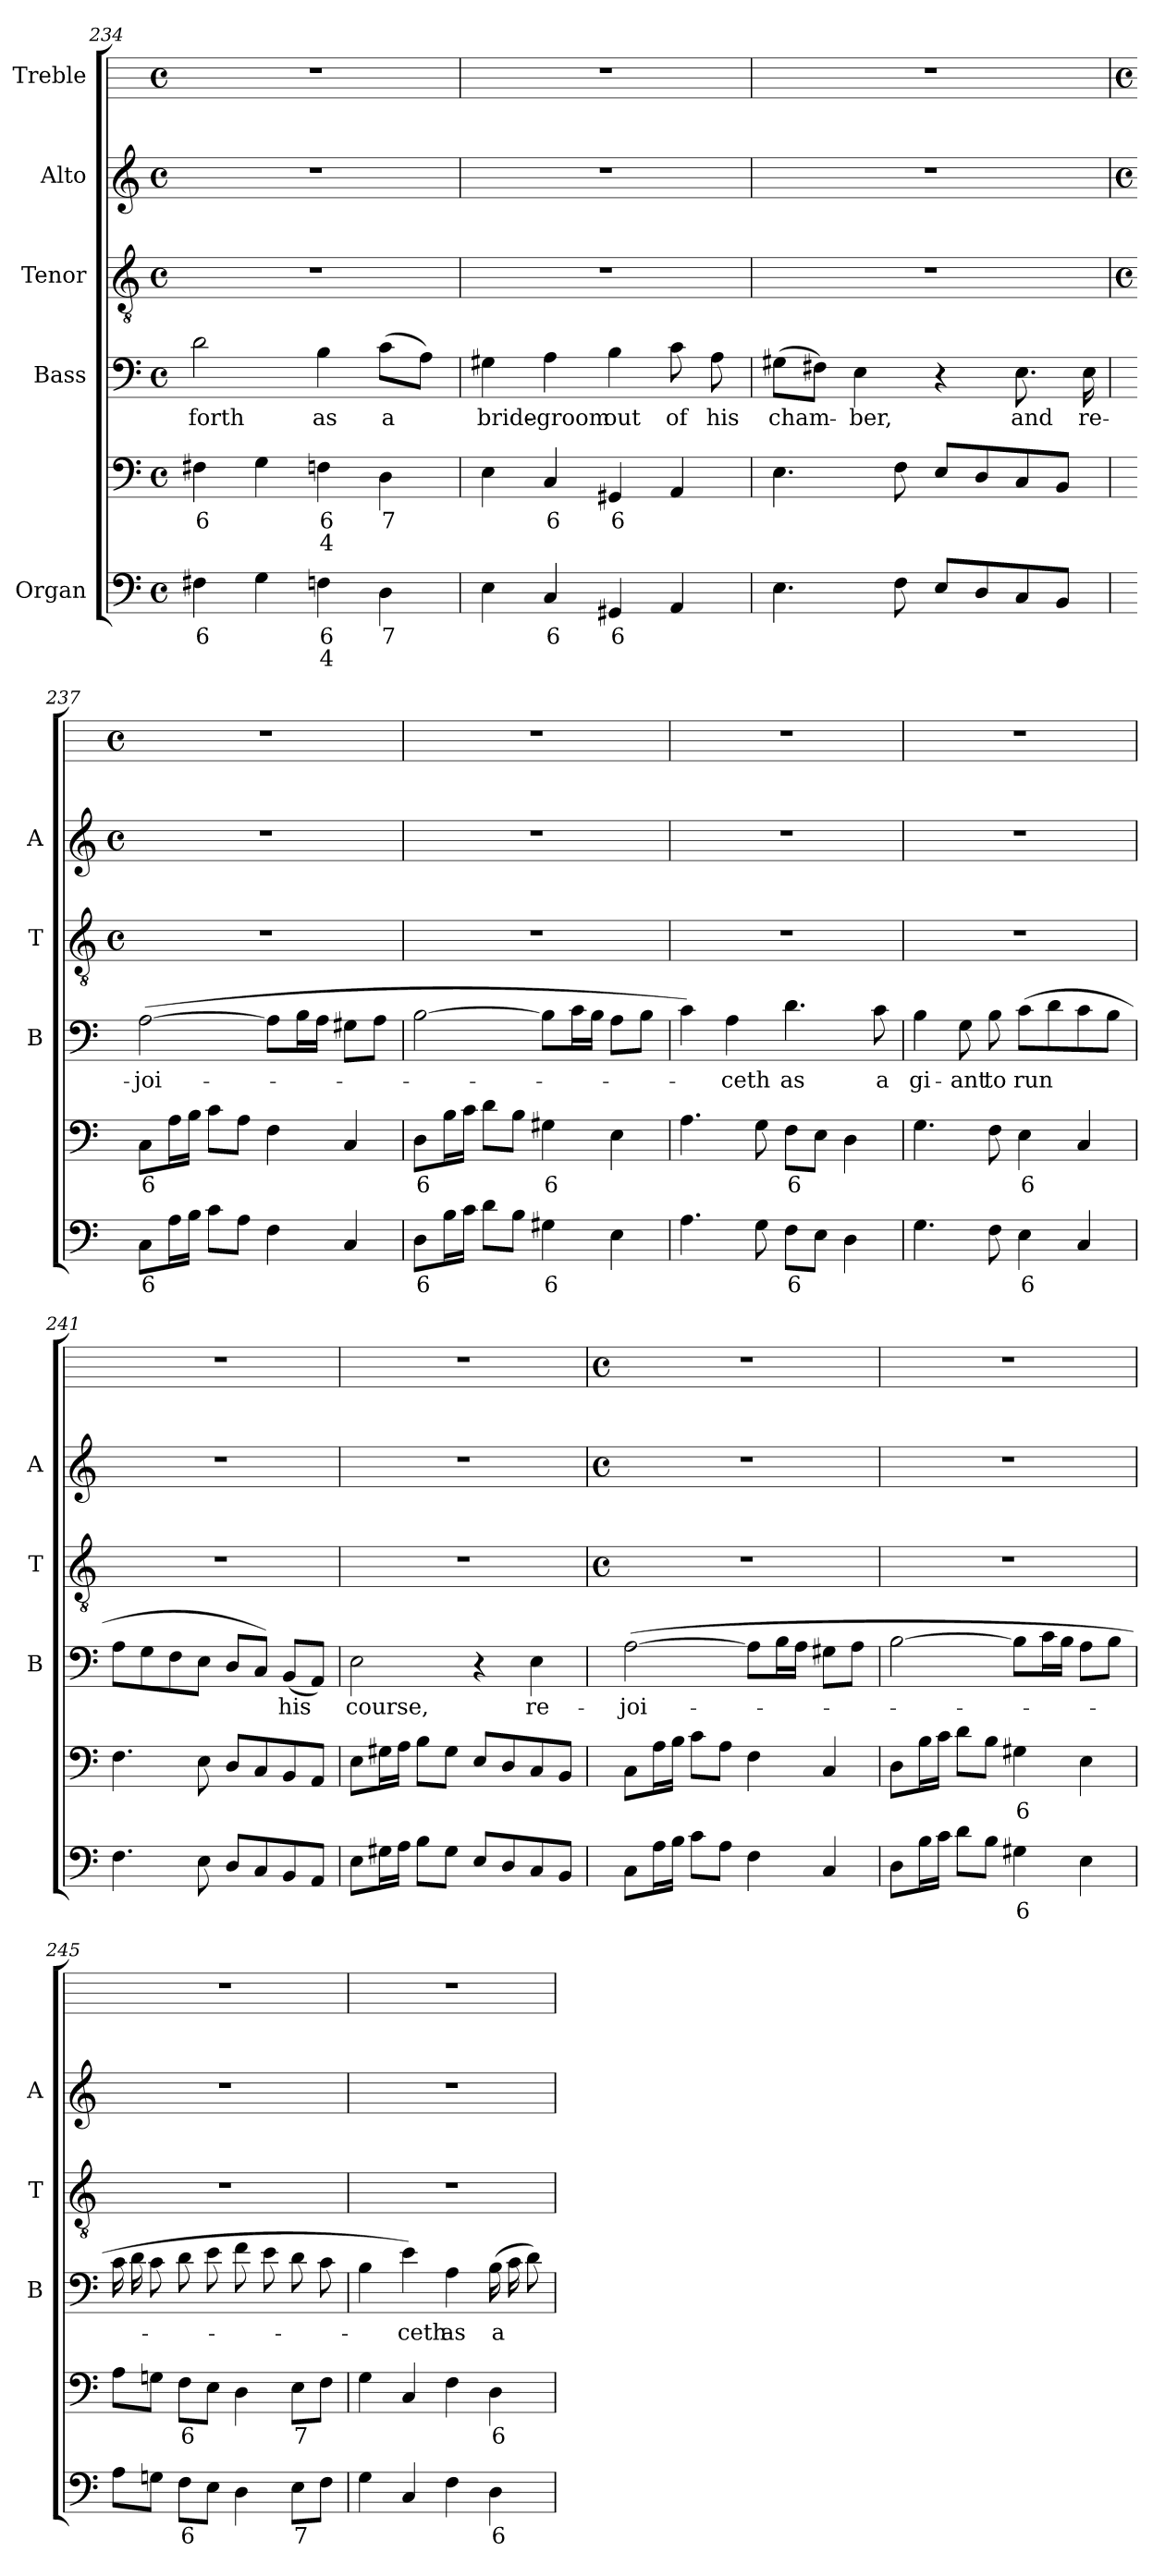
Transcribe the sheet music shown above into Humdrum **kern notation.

**kern	**text	**text	**kern	**text	**text	**kern	**text	**kern	**kern	**kern
*part5	*part5	*part5	*part5	*part5	*part5	*part4	*part4	*part3	*part2	*part1
*staff6	*staff6	*staff6	*staff5	*staff5	*staff5	*staff4	*staff4	*staff3	*staff2	*staff1
*I"Organ	*	*	*	*	*	*I"Bass	*	*I"Tenor	*I"Alto	*I"Treble
*	*	*	*	*	*	*I'B	*	*I'T	*I'A	*
*clefF4	*	*	*clefF4	*	*	*clefF4	*	*clefGv2	*clefG2	*
*k[]	*	*	*k[]	*	*	*k[]	*	*k[]	*k[]	*
*C:	*	*	*C:	*	*	*C:	*	*C:	*C:	*
*M4/4	*	*	*M4/4	*	*	*M4/4	*	*M4/4	*M4/4	*M4/4
*met(c)	*	*	*met(c)	*	*	*met(c)	*	*met(c)	*met(c)	*met(c)
=234	=234	=234	=234	=234	=234	=234	=234	=234	=234	=234
!	!LO:LY:b	!	!	!LO:LY:b	!	!	!LO:LY:b	!	!	!
4F#X	6	.	4F#X	6	.	2d	forth	1r	1r	1r
4G	.	.	4G	.	.	.	.	.	.	.
!	!LO:LY:b	!LO:LY:b	!	!LO:LY:b	!LO:LY:b	!	!LO:LY:b	!	!	!
4Fn	6	4	4Fn	6	4	4B	as	.	.	.
!	!LO:LY:b	!	!	!LO:LY:b	!	!	!LO:LY:b	!	!	!
4D	7	.	4D	7	.	(>8cL	a	.	.	.
.	.	.	.	.	.	8AJ)	.	.	.	.
=235	=235	=235	=235	=235	=235	=235	=235	=235	=235	=235
!	!	!	!	!	!	!	!LO:LY:b	!	!	!
4E	.	.	4E	.	.	4G#X	bride-	1r	1r	1r
!	!LO:LY:b	!	!	!LO:LY:b	!	!	!LO:LY:b	!	!	!
4C	6	.	4C	6	.	4A	-groom	.	.	.
!	!LO:LY:b	!	!	!LO:LY:b	!	!	!LO:LY:b	!	!	!
4GG#X	6	.	4GG#X	6	.	4B	out	.	.	.
!	!	!	!	!	!	!	!LO:LY:b	!	!	!
4AA	.	.	4AA	.	.	8c	of	.	.	.
!	!	!	!	!	!	!	!LO:LY:b	!	!	!
.	.	.	.	.	.	8A	his	.	.	.
=236	=236	=236	=236	=236	=236	=236	=236	=236	=236	=236
!	!	!	!	!	!	!	!LO:LY:b	!	!	!
4.E	.	.	4.E	.	.	(>8G#XL	cham-	1r	1r	1r
.	.	.	.	.	.	8F#XJ)	.	.	.	.
!	!	!	!	!	!	!	!LO:LY:b	!	!	!
.	.	.	.	.	.	4E	ber,	.	.	.
8F	.	.	8F	.	.	.	.	.	.	.
8EL	.	.	8EL	.	.	4r	.	.	.	.
8D	.	.	8D	.	.	.	.	.	.	.
!	!	!	!	!	!	!	!LO:LY:b	!	!	!
8C	.	.	8C	.	.	8.E	and	.	.	.
8BBJ	.	.	8BBJ	.	.	.	.	.	.	.
!	!	!	!	!	!	!	!LO:LY:b	!	!	!
.	.	.	.	.	.	16E	re-	.	.	.
!!LO:LB:g=z
=237	=237	=237	=237	=237	=237	=237	=237	=237	=237	=237
*	*	*	*	*	*	*	*	*M4/4	*M4/4	*M4/4
*	*	*	*	*	*	*	*	*met(c)	*met(c)	*met(c)
!	!LO:LY:b	!	!	!LO:LY:b	!	!	!LO:LY:b	!	!	!
8CL	6	.	8CL	6	.	(>[2A	-joi-	1r	1r	1r
16AL	.	.	16AL	.	.	.	.	.	.	.
16BJJ	.	.	16BJJ	.	.	.	.	.	.	.
8cL	.	.	8cL	.	.	.	.	.	.	.
8AJ	.	.	8AJ	.	.	.	.	.	.	.
4F	.	.	4F	.	.	8AL]	.	.	.	.
.	.	.	.	.	.	16BL	.	.	.	.
.	.	.	.	.	.	16AJJ	.	.	.	.
4C	.	.	4C	.	.	8G#XL	.	.	.	.
.	.	.	.	.	.	8AJ	.	.	.	.
=238	=238	=238	=238	=238	=238	=238	=238	=238	=238	=238
!	!LO:LY:b	!	!	!LO:LY:b	!	!	!	!	!	!
8DL	6	.	8DL	6	.	[2B	.	1r	1r	1r
16BL	.	.	16BL	.	.	.	.	.	.	.
16cJJ	.	.	16cJJ	.	.	.	.	.	.	.
8dL	.	.	8dL	.	.	.	.	.	.	.
8BJ	.	.	8BJ	.	.	.	.	.	.	.
!	!LO:LY:b	!	!	!LO:LY:b	!	!	!	!	!	!
4G#X	6	.	4G#X	6	.	8BL]	.	.	.	.
.	.	.	.	.	.	16cL	.	.	.	.
.	.	.	.	.	.	16BJJ	.	.	.	.
4E	.	.	4E	.	.	8AL	.	.	.	.
.	.	.	.	.	.	8BJ	.	.	.	.
=239	=239	=239	=239	=239	=239	=239	=239	=239	=239	=239
4.A	.	.	4.A	.	.	4c)	.	1r	1r	1r
!	!	!	!	!	!	!	!LO:LY:b	!	!	!
.	.	.	.	.	.	4A	ceth	.	.	.
8G	.	.	8G	.	.	.	.	.	.	.
!	!LO:LY:b	!	!	!LO:LY:b	!	!	!LO:LY:b	!	!	!
8FL	6	.	8FL	6	.	4.d	as	.	.	.
8EJ	.	.	8EJ	.	.	.	.	.	.	.
4D	.	.	4D	.	.	.	.	.	.	.
!	!	!	!	!	!	!	!LO:LY:b	!	!	!
.	.	.	.	.	.	8c	a	.	.	.
=240	=240	=240	=240	=240	=240	=240	=240	=240	=240	=240
!	!	!	!	!	!	!	!LO:LY:b	!	!	!
4.G	.	.	4.G	.	.	4B	gi-	1r	1r	1r
!	!	!	!	!	!	!	!LO:LY:b	!	!	!
.	.	.	.	.	.	8G	-ant	.	.	.
!	!	!	!	!	!	!	!LO:LY:b	!	!	!
8F	.	.	8F	.	.	8B	to	.	.	.
!	!LO:LY:b	!	!	!LO:LY:b	!	!	!LO:LY:b	!	!	!
4E	6	.	4E	6	.	(>8cL	run	.	.	.
.	.	.	.	.	.	8d	.	.	.	.
4C	.	.	4C	.	.	8c	.	.	.	.
.	.	.	.	.	.	8BJ	.	.	.	.
=241	=241	=241	=241	=241	=241	=241	=241	=241	=241	=241
4.F	.	.	4.F	.	.	8AL	.	1r	1r	1r
.	.	.	.	.	.	8G	.	.	.	.
.	.	.	.	.	.	8F	.	.	.	.
8E	.	.	8E	.	.	8EJ	.	.	.	.
8DL	.	.	8DL	.	.	8DL	.	.	.	.
8C	.	.	8C	.	.	8CJ)	.	.	.	.
!	!	!	!	!	!	!	!LO:LY:b	!	!	!
8BB	.	.	8BB	.	.	(<8BBL	his	.	.	.
8AAJ	.	.	8AAJ	.	.	8AAJ)	.	.	.	.
=242	=242	=242	=242	=242	=242	=242	=242	=242	=242	=242
!	!	!	!	!	!	!	!LO:LY:b	!	!	!
8EL	.	.	8EL	.	.	2E	course,	1r	1r	1r
16G#XL	.	.	16G#XL	.	.	.	.	.	.	.
16AJJ	.	.	16AJJ	.	.	.	.	.	.	.
8BL	.	.	8BL	.	.	.	.	.	.	.
8G#J	.	.	8G#J	.	.	.	.	.	.	.
8EL	.	.	8EL	.	.	4r	.	.	.	.
8D	.	.	8D	.	.	.	.	.	.	.
!	!	!	!	!	!	!	!LO:LY:b	!	!	!
8C	.	.	8C	.	.	4E	re-	.	.	.
8BBJ	.	.	8BBJ	.	.	.	.	.	.	.
!!LO:LB:g=z
=243	=243	=243	=243	=243	=243	=243	=243	=243	=243	=243
*	*	*	*	*	*	*	*	*M4/4	*M4/4	*M4/4
*	*	*	*	*	*	*	*	*met(c)	*met(c)	*met(c)
!	!	!	!	!	!	!	!LO:LY:b	!	!	!
8CL	.	.	8CL	.	.	(>[2A	-joi-	1r	1r	1r
16AL	.	.	16AL	.	.	.	.	.	.	.
16BJJ	.	.	16BJJ	.	.	.	.	.	.	.
8cL	.	.	8cL	.	.	.	.	.	.	.
8AJ	.	.	8AJ	.	.	.	.	.	.	.
4F	.	.	4F	.	.	8AL]	.	.	.	.
.	.	.	.	.	.	16BL	.	.	.	.
.	.	.	.	.	.	16AJJ	.	.	.	.
4C	.	.	4C	.	.	8G#XL	.	.	.	.
.	.	.	.	.	.	8AJ	.	.	.	.
=244	=244	=244	=244	=244	=244	=244	=244	=244	=244	=244
8DL	.	.	8DL	.	.	[2B	.	1r	1r	1r
16BL	.	.	16BL	.	.	.	.	.	.	.
16cJJ	.	.	16cJJ	.	.	.	.	.	.	.
8dL	.	.	8dL	.	.	.	.	.	.	.
8BJ	.	.	8BJ	.	.	.	.	.	.	.
!	!LO:LY:b	!	!	!LO:LY:b	!	!	!	!	!	!
4G#X	6	.	4G#X	6	.	8BL]	.	.	.	.
.	.	.	.	.	.	16cL	.	.	.	.
.	.	.	.	.	.	16BJJ	.	.	.	.
4E	.	.	4E	.	.	8AL	.	.	.	.
.	.	.	.	.	.	8BJ	.	.	.	.
=245	=245	=245	=245	=245	=245	=245	=245	=245	=245	=245
8AL	.	.	8AL	.	.	16cLL	.	1r	1r	1r
.	.	.	.	.	.	16d	.	.	.	.
8GnJ	.	.	8GnJ	.	.	8cJ	.	.	.	.
!	!LO:LY:b	!	!	!LO:LY:b	!	!	!	!	!	!
8FL	6	.	8FL	6	.	8dL	.	.	.	.
8EJ	.	.	8EJ	.	.	8eJ	.	.	.	.
4D	.	.	4D	.	.	8fL	.	.	.	.
.	.	.	.	.	.	8e	.	.	.	.
!	!LO:LY:b	!	!	!LO:LY:b	!	!	!	!	!	!
8EL	7	.	8EL	7	.	8d	.	.	.	.
8FJ	.	.	8FJ	.	.	8cJ	.	.	.	.
=246	=246	=246	=246	=246	=246	=246	=246	=246	=246	=246
4G	.	.	4G	.	.	4B	.	1r	1r	1r
!	!	!	!	!	!	!	!LO:LY:b	!	!	!
4C	.	.	4C	.	.	4e)	ceth	.	.	.
!	!	!	!	!	!	!	!LO:LY:b	!	!	!
4F	.	.	4F	.	.	4A	as	.	.	.
!	!LO:LY:b	!	!	!LO:LY:b	!	!	!LO:LY:b	!	!	!
4D	6	.	4D	6	.	(>16BLL	a	.	.	.
.	.	.	.	.	.	16c	.	.	.	.
.	.	.	.	.	.	8dJ)	.	.	.	.
=	=	=	=	=	=	=	=	=	=	=
*-	*-	*-	*-	*-	*-	*-	*-	*-	*-	*-
